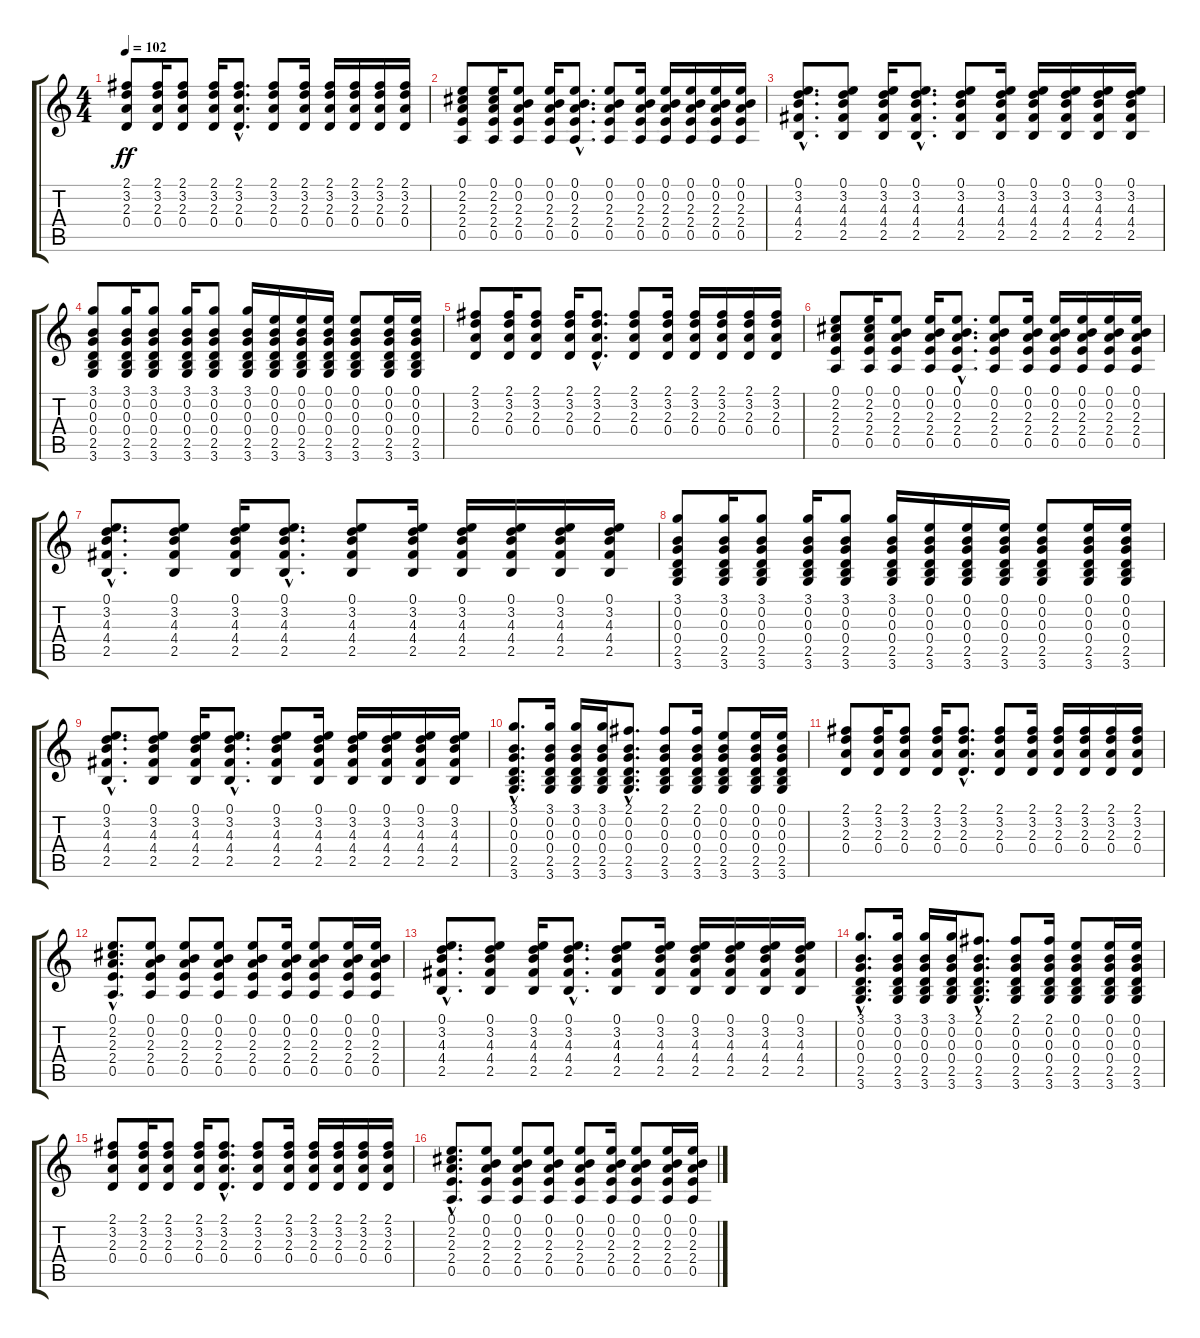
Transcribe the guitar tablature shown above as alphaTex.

\track "" {instrument acousticguitarsteel}
\staff {score tabs}
\tuning (E4 B3 G3 D3 A2 E2) {hide}
\ts (4 4)
\tempo 102
\clef g2
\ks c
(2.1 3.2 2.3 0.4).8{dy ff instrument acousticguitarsteel} (2.1 3.2 2.3 0.4).16 (2.1 3.2 2.3 0.4).8 (2.1 3.2 2.3 0.4).16 (2.1{hac} 3.2{hac} 2.3{hac} 0.4{hac}).8{d} (2.1 3.2 2.3 0.4).8 (2.1 3.2 2.3 0.4).16 (2.1 3.2 2.3 0.4).16 (2.1 3.2 2.3 0.4).16 (2.1 3.2 2.3 0.4).16 (2.1 3.2 2.3 0.4).16 |
(0.1 2.2 2.3 2.4 0.5).8 (0.1 2.2 2.3 2.4 0.5).16 (0.1 0.2 2.3 2.4 0.5).8 (0.1 0.2 2.3 2.4 0.5).16 (0.1{hac} 0.2{hac} 2.3{hac} 2.4{hac} 0.5{hac}).8{d} (0.1 0.2 2.3 2.4 0.5).8 (0.1 0.2 2.3 2.4 0.5).16 (0.1 0.2 2.3 2.4 0.5).16 (0.1 0.2 2.3 2.4 0.5).16 (0.1 0.2 2.3 2.4 0.5).16 (0.1 0.2 2.3 2.4 0.5).16 |
(0.1{hac} 3.2{hac} 4.3{hac} 4.4{hac} 2.5{hac}).8{d} (0.1 3.2 4.3 4.4 2.5).8 (0.1 3.2 4.3 4.4 2.5).16 (0.1{hac} 3.2{hac} 4.3{hac} 4.4{hac} 2.5{hac}).8{d} (0.1 3.2 4.3 4.4 2.5).8 (0.1 3.2 4.3 4.4 2.5).16 (0.1 3.2 4.3 4.4 2.5).16 (0.1 3.2 4.3 4.4 2.5).16 (0.1 3.2 4.3 4.4 2.5).16 (0.1 3.2 4.3 4.4 2.5).16 |
(3.1 0.2 0.3 0.4 2.5 3.6).8 (3.1 0.2 0.3 0.4 2.5 3.6).16 (3.1 0.2 0.3 0.4 2.5 3.6).8 (3.1 0.2 0.3 0.4 2.5 3.6).16 (3.1 0.2 0.3 0.4 2.5 3.6).8 (3.1 0.2 0.3 0.4 2.5 3.6).16 (0.1 0.2 0.3 0.4 2.5 3.6).16 (0.1 0.2 0.3 0.4 2.5 3.6).16 (0.1 0.2 0.3 0.4 2.5 3.6).16 (0.1 0.2 0.3 0.4 2.5 3.6).8 (0.1 0.2 0.3 0.4 2.5 3.6).16 (0.1 0.2 0.3 0.4 2.5 3.6).16 |
(2.1 3.2 2.3 0.4).8 (2.1 3.2 2.3 0.4).16 (2.1 3.2 2.3 0.4).8 (2.1 3.2 2.3 0.4).16 (2.1{hac} 3.2{hac} 2.3{hac} 0.4{hac}).8{d} (2.1 3.2 2.3 0.4).8 (2.1 3.2 2.3 0.4).16 (2.1 3.2 2.3 0.4).16 (2.1 3.2 2.3 0.4).16 (2.1 3.2 2.3 0.4).16 (2.1 3.2 2.3 0.4).16 |
(0.1 2.2 2.3 2.4 0.5).8 (0.1 2.2 2.3 2.4 0.5).16 (0.1 0.2 2.3 2.4 0.5).8 (0.1 0.2 2.3 2.4 0.5).16 (0.1{hac} 0.2{hac} 2.3{hac} 2.4{hac} 0.5{hac}).8{d} (0.1 0.2 2.3 2.4 0.5).8 (0.1 0.2 2.3 2.4 0.5).16 (0.1 0.2 2.3 2.4 0.5).16 (0.1 0.2 2.3 2.4 0.5).16 (0.1 0.2 2.3 2.4 0.5).16 (0.1 0.2 2.3 2.4 0.5).16 |
(0.1{hac} 3.2{hac} 4.3{hac} 4.4{hac} 2.5{hac}).8{d} (0.1 3.2 4.3 4.4 2.5).8 (0.1 3.2 4.3 4.4 2.5).16 (0.1{hac} 3.2{hac} 4.3{hac} 4.4{hac} 2.5{hac}).8{d} (0.1 3.2 4.3 4.4 2.5).8 (0.1 3.2 4.3 4.4 2.5).16 (0.1 3.2 4.3 4.4 2.5).16 (0.1 3.2 4.3 4.4 2.5).16 (0.1 3.2 4.3 4.4 2.5).16 (0.1 3.2 4.3 4.4 2.5).16 |
(3.1 0.2 0.3 0.4 2.5 3.6).8 (3.1 0.2 0.3 0.4 2.5 3.6).16 (3.1 0.2 0.3 0.4 2.5 3.6).8 (3.1 0.2 0.3 0.4 2.5 3.6).16 (3.1 0.2 0.3 0.4 2.5 3.6).8 (3.1 0.2 0.3 0.4 2.5 3.6).16 (0.1 0.2 0.3 0.4 2.5 3.6).16 (0.1 0.2 0.3 0.4 2.5 3.6).16 (0.1 0.2 0.3 0.4 2.5 3.6).16 (0.1 0.2 0.3 0.4 2.5 3.6).8 (0.1 0.2 0.3 0.4 2.5 3.6).16 (0.1 0.2 0.3 0.4 2.5 3.6).16 |
(0.1{hac} 3.2{hac} 4.3{hac} 4.4{hac} 2.5{hac}).8{d} (0.1 3.2 4.3 4.4 2.5).8 (0.1 3.2 4.3 4.4 2.5).16 (0.1{hac} 3.2{hac} 4.3{hac} 4.4{hac} 2.5{hac}).8{d} (0.1 3.2 4.3 4.4 2.5).8 (0.1 3.2 4.3 4.4 2.5).16 (0.1 3.2 4.3 4.4 2.5).16 (0.1 3.2 4.3 4.4 2.5).16 (0.1 3.2 4.3 4.4 2.5).16 (0.1 3.2 4.3 4.4 2.5).16 |
(3.1{hac} 0.2{hac} 0.3{hac} 0.4{hac} 2.5{hac} 3.6{hac}).8{d} (3.1 0.2 0.3 0.4 2.5 3.6).16 (3.1 0.2 0.3 0.4 2.5 3.6).16 (3.1 0.2 0.3 0.4 2.5 3.6).16 (2.1{hac} 0.2{hac} 0.3{hac} 0.4{hac} 2.5{hac} 3.6{hac}).8{d} (2.1 0.2 0.3 0.4 2.5 3.6).8 (2.1 0.2 0.3 0.4 2.5 3.6).16 (0.1 0.2 0.3 0.4 2.5 3.6).8 (0.1 0.2 0.3 0.4 2.5 3.6).16 (0.1 0.2 0.3 0.4 2.5 3.6).16 |
(2.1 3.2 2.3 0.4).8 (2.1 3.2 2.3 0.4).16 (2.1 3.2 2.3 0.4).8 (2.1 3.2 2.3 0.4).16 (2.1{hac} 3.2{hac} 2.3{hac} 0.4{hac}).8{d} (2.1 3.2 2.3 0.4).8 (2.1 3.2 2.3 0.4).16 (2.1 3.2 2.3 0.4).16 (2.1 3.2 2.3 0.4).16 (2.1 3.2 2.3 0.4).16 (2.1 3.2 2.3 0.4).16 |
(0.1{hac} 2.2{hac} 2.3{hac} 2.4{hac} 0.5{hac}).8{d} (0.1 0.2 2.3 2.4 0.5).8 (0.1 0.2 2.3 2.4 0.5).8 (0.1 0.2 2.3 2.4 0.5).8 (0.1 0.2 2.3 2.4 0.5).8 (0.1 0.2 2.3 2.4 0.5).16 (0.1 0.2 2.3 2.4 0.5).8 (0.1 0.2 2.3 2.4 0.5).16 (0.1 0.2 2.3 2.4 0.5).16 |
(0.1{hac} 3.2{hac} 4.3{hac} 4.4{hac} 2.5{hac}).8{d} (0.1 3.2 4.3 4.4 2.5).8 (0.1 3.2 4.3 4.4 2.5).16 (0.1{hac} 3.2{hac} 4.3{hac} 4.4{hac} 2.5{hac}).8{d} (0.1 3.2 4.3 4.4 2.5).8 (0.1 3.2 4.3 4.4 2.5).16 (0.1 3.2 4.3 4.4 2.5).16 (0.1 3.2 4.3 4.4 2.5).16 (0.1 3.2 4.3 4.4 2.5).16 (0.1 3.2 4.3 4.4 2.5).16 |
(3.1{hac} 0.2{hac} 0.3{hac} 0.4{hac} 2.5{hac} 3.6{hac}).8{d} (3.1 0.2 0.3 0.4 2.5 3.6).16 (3.1 0.2 0.3 0.4 2.5 3.6).16 (3.1 0.2 0.3 0.4 2.5 3.6).16 (2.1{hac} 0.2{hac} 0.3{hac} 0.4{hac} 2.5{hac} 3.6{hac}).8{d} (2.1 0.2 0.3 0.4 2.5 3.6).8 (2.1 0.2 0.3 0.4 2.5 3.6).16 (0.1 0.2 0.3 0.4 2.5 3.6).8 (0.1 0.2 0.3 0.4 2.5 3.6).16 (0.1 0.2 0.3 0.4 2.5 3.6).16 |
(2.1 3.2 2.3 0.4).8 (2.1 3.2 2.3 0.4).16 (2.1 3.2 2.3 0.4).8 (2.1 3.2 2.3 0.4).16 (2.1{hac} 3.2{hac} 2.3{hac} 0.4{hac}).8{d} (2.1 3.2 2.3 0.4).8 (2.1 3.2 2.3 0.4).16 (2.1 3.2 2.3 0.4).16 (2.1 3.2 2.3 0.4).16 (2.1 3.2 2.3 0.4).16 (2.1 3.2 2.3 0.4).16 |
(0.1{hac} 2.2{hac} 2.3{hac} 2.4{hac} 0.5{hac}).8{d} (0.1 0.2 2.3 2.4 0.5).8 (0.1 0.2 2.3 2.4 0.5).8 (0.1 0.2 2.3 2.4 0.5).8 (0.1 0.2 2.3 2.4 0.5).8 (0.1 0.2 2.3 2.4 0.5).16 (0.1 0.2 2.3 2.4 0.5).8 (0.1 0.2 2.3 2.4 0.5).16 (0.1 0.2 2.3 2.4 0.5).16
